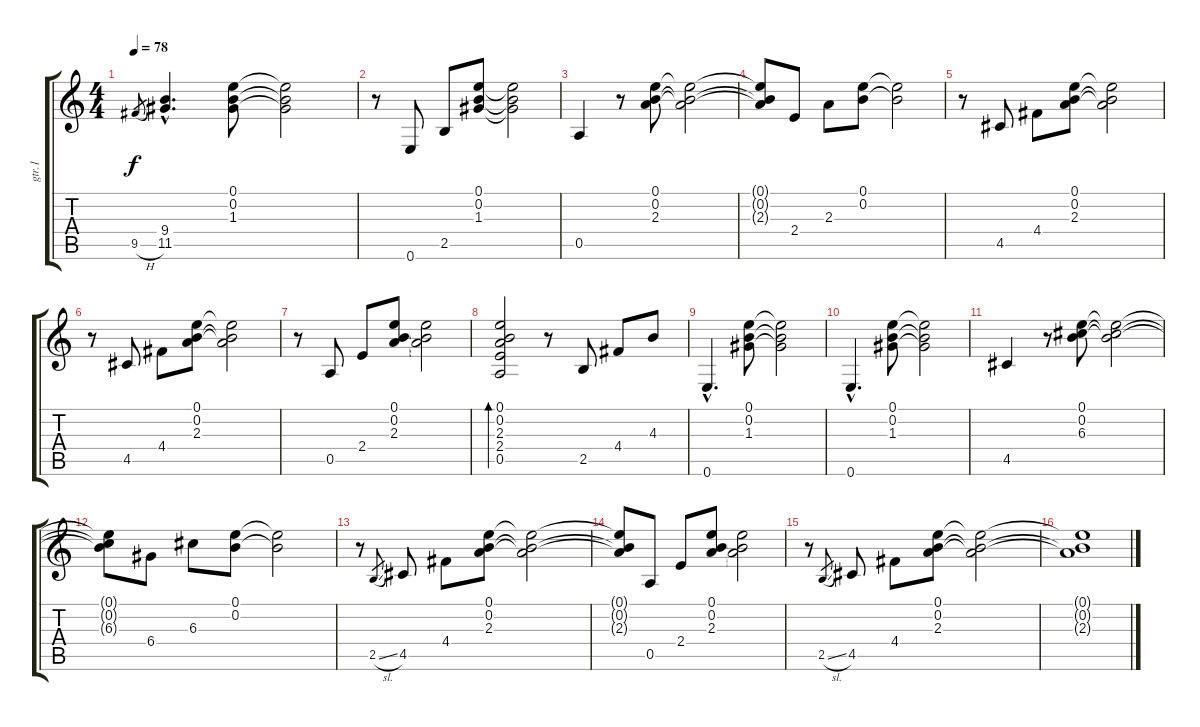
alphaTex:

\track ("gtr.1" "gtr.1") {instrument acousticguitarsteel}
\staff {score tabs}
\tuning (E4 B3 G3 D3 A2 E2) {hide}
\ts (4 4)
\tempo 78
\clef g2
\ks c
9.5{h}.8{gr dy f} (9.4{hac} 11.5{hac}).4{d} (0.1 0.2 1.3).8 (0.1{t} 0.2{t} 1.3{t}).2 |
r.8 0.6.8 2.5.8 (0.1 0.2 1.3).8 (0.1{t} 0.2{t} 1.3{t}).2 |
0.5.4 r.8 (0.1 0.2 2.3).8 (0.1{t} 0.2{t} 2.3{t}).2 |
(0.1{t} 0.2{t} 2.3{t}).8 2.4.8 2.3.8 (0.1 0.2).8 (0.1{t} 0.2{t}).2 |
r.8 4.5.8 4.4.8 (0.1 0.2 2.3).8 (0.1{t} 0.2{t} 2.3{t}).2 |
r.8 4.5.8 4.4.8 (0.1 0.2 2.3).8 (0.1{t} 0.2{t} 2.3{t}).2 |
r.8 0.5.8 2.4.8 (0.1 0.2 2.3).8 (0.1{t} 0.2{t} 2.3{t}).2 |
(0.1 0.2 2.3 2.4 0.5).2{bd 60} r.8 2.5.8 4.4.8 4.3.8 |
0.6{hac}.4{d} (0.1 0.2 1.3).8 (0.1{t} 0.2{t} 1.3{t}).2 |
0.6{hac}.4{d} (0.1 0.2 1.3).8 (0.1{t} 0.2{t} 1.3{t}).2 |
4.5.4 r.8 (0.1 0.2 6.3).8 (0.1{t} 0.2{t} 6.3{t}).2 |
(0.1{t} 0.2{t} 6.3{t}).8 6.4.8 6.3.8 (0.1 0.2).8 (0.1{t} 0.2{t}).2 |
r.8 2.5{sl}.8{gr} 4.5.8 4.4.8 (0.1 0.2 2.3).8 (0.1{t} 0.2{t} 2.3{t}).2 |
(0.1{t} 0.2{t} 2.3{t}).8 0.5.8 2.4.8 (0.1 0.2 2.3).8 (0.1{t} 0.2{t} 2.3{t}).2 |
r.8 2.5{sl}.8{gr} 4.5.8 4.4.8 (0.1 0.2 2.3).8 (0.1{t} 0.2{t} 2.3{t}).2 |
(0.1{t} 0.2{t} 2.3{t}).1
